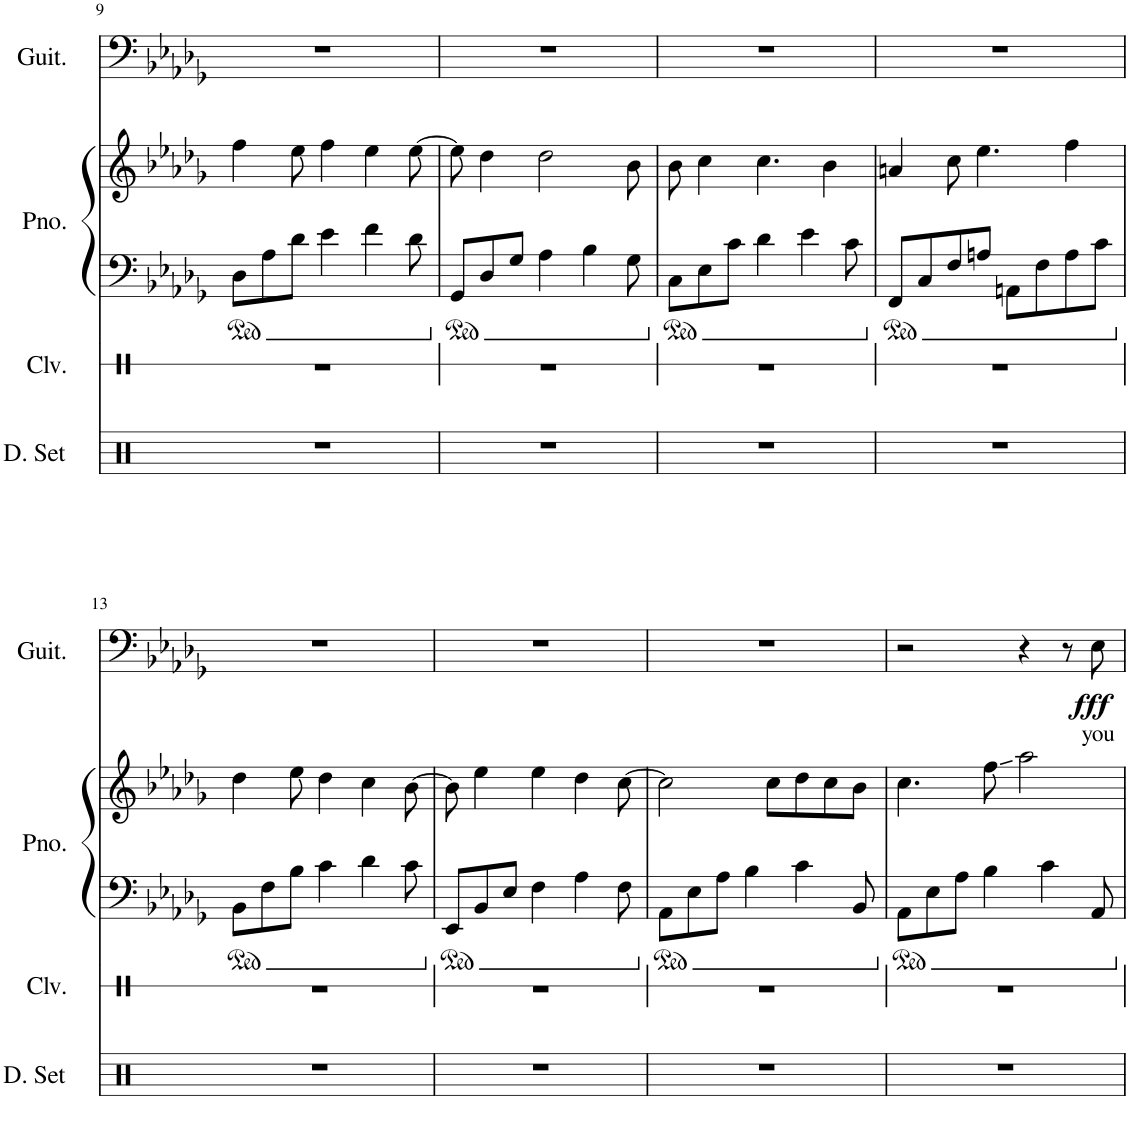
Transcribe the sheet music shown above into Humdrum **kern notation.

**kern	**kern	**kern	**kern	**kern	**text	**dynam
*part4	*part3	*part2	*part2	*part1	*part1	*part1
*staff5	*staff4	*staff3	*staff2	*staff1	*staff1	*staff1
*I"Drumset	*I"Claves	*I"Piano	*	*I"Acoustic Guitar	*	*
*I'D. Set	*I'Clv.	*I'Pno.	*	*I'Guit.	*	*
!!LO:PB:g=z
*clefX	*clefX	*clefF4	*clefG2	*clefF4	*	*
*k[]	*k[]	*k[b-e-a-d-g-]	*k[b-e-a-d-g-]	*k[b-e-a-d-g-]	*	*
*M4/4	*M4/4	*M4/4	*M4/4	*M4/4	*	*
=9	=9	=9	=9	=9	=9	=9
1r	1r	8D-\L	4ff\	1r	.	.
.	.	8A-\	.	.	.	.
.	.	8d-\J	8ee-\	.	.	.
.	.	4e-\	4ff\	.	.	.
.	.	4f\	4ee-\	.	.	.
.	.	8d-\	[8ee-\	.	.	.
=10	=10	=10	=10	=10	=10	=10
1r	1r	8GG-/L	8ee-\]	1r	.	.
.	.	8D-/	4dd-\	.	.	.
.	.	8G-/J	.	.	.	.
.	.	4A-\	2dd-\	.	.	.
.	.	4B-\	.	.	.	.
.	.	8G-\	8b-\	.	.	.
=11	=11	=11	=11	=11	=11	=11
1r	1r	8C\L	8b-\	1r	.	.
.	.	8E-\	4cc\	.	.	.
.	.	8c\J	.	.	.	.
.	.	4d-\	4.cc\	.	.	.
.	.	4e-\	.	.	.	.
.	.	.	4b-\	.	.	.
.	.	8c\	.	.	.	.
=12	=12	=12	=12	=12	=12	=12
1r	1r	8FF/L	4an/	1r	.	.
.	.	8C/	.	.	.	.
.	.	8F/	8cc\	.	.	.
.	.	8An/J	4.ee-\	.	.	.
.	.	8AAn\L	.	.	.	.
.	.	8F\	.	.	.	.
.	.	8A\	4ff\	.	.	.
.	.	8c\J	.	.	.	.
!!LO:LB:g=z
=13	=13	=13	=13	=13	=13	=13
1r	1r	8BB-\L	4dd-\	1r	.	.
.	.	8F\	.	.	.	.
.	.	8B-\J	8ee-\	.	.	.
.	.	4c\	4dd-\	.	.	.
.	.	4d-\	4cc\	.	.	.
.	.	8c\	[8b-\	.	.	.
=14	=14	=14	=14	=14	=14	=14
1r	1r	8EE-/L	8b-\]	1r	.	.
.	.	8BB-/	4ee-\	.	.	.
.	.	8E-/J	.	.	.	.
.	.	4F\	4ee-\	.	.	.
.	.	4A-\	4dd-\	.	.	.
.	.	8F\	[8cc\	.	.	.
=15	=15	=15	=15	=15	=15	=15
1r	1r	8AA-\L	2cc\]	1r	.	.
.	.	8E-\	.	.	.	.
.	.	8A-\J	.	.	.	.
.	.	4B-\	.	.	.	.
.	.	.	8cc\L	.	.	.
.	.	4c\	8dd-\	.	.	.
.	.	.	8cc\	.	.	.
.	.	8BB-/	8b-\J	.	.	.
=16	=16	=16	=16	=16	=16	=16
1r	1r	8AA-\L	4.cc\	2r	.	.
.	.	8E-\	.	.	.	.
.	.	8A-\J	.	.	.	.
.	.	4B-\	8ff\	.	.	.
.	.	.	2aa-\	4r	.	.
.	.	4c\	.	.	.	.
.	.	.	.	8r	.	.
!	!	!	!	!	!LO:LY:b	!LO:DY:b
.	.	8AA-/	.	8E-\	you	fff
=	=	=	=	=	=	=
*-	*-	*-	*-	*-	*-	*-
